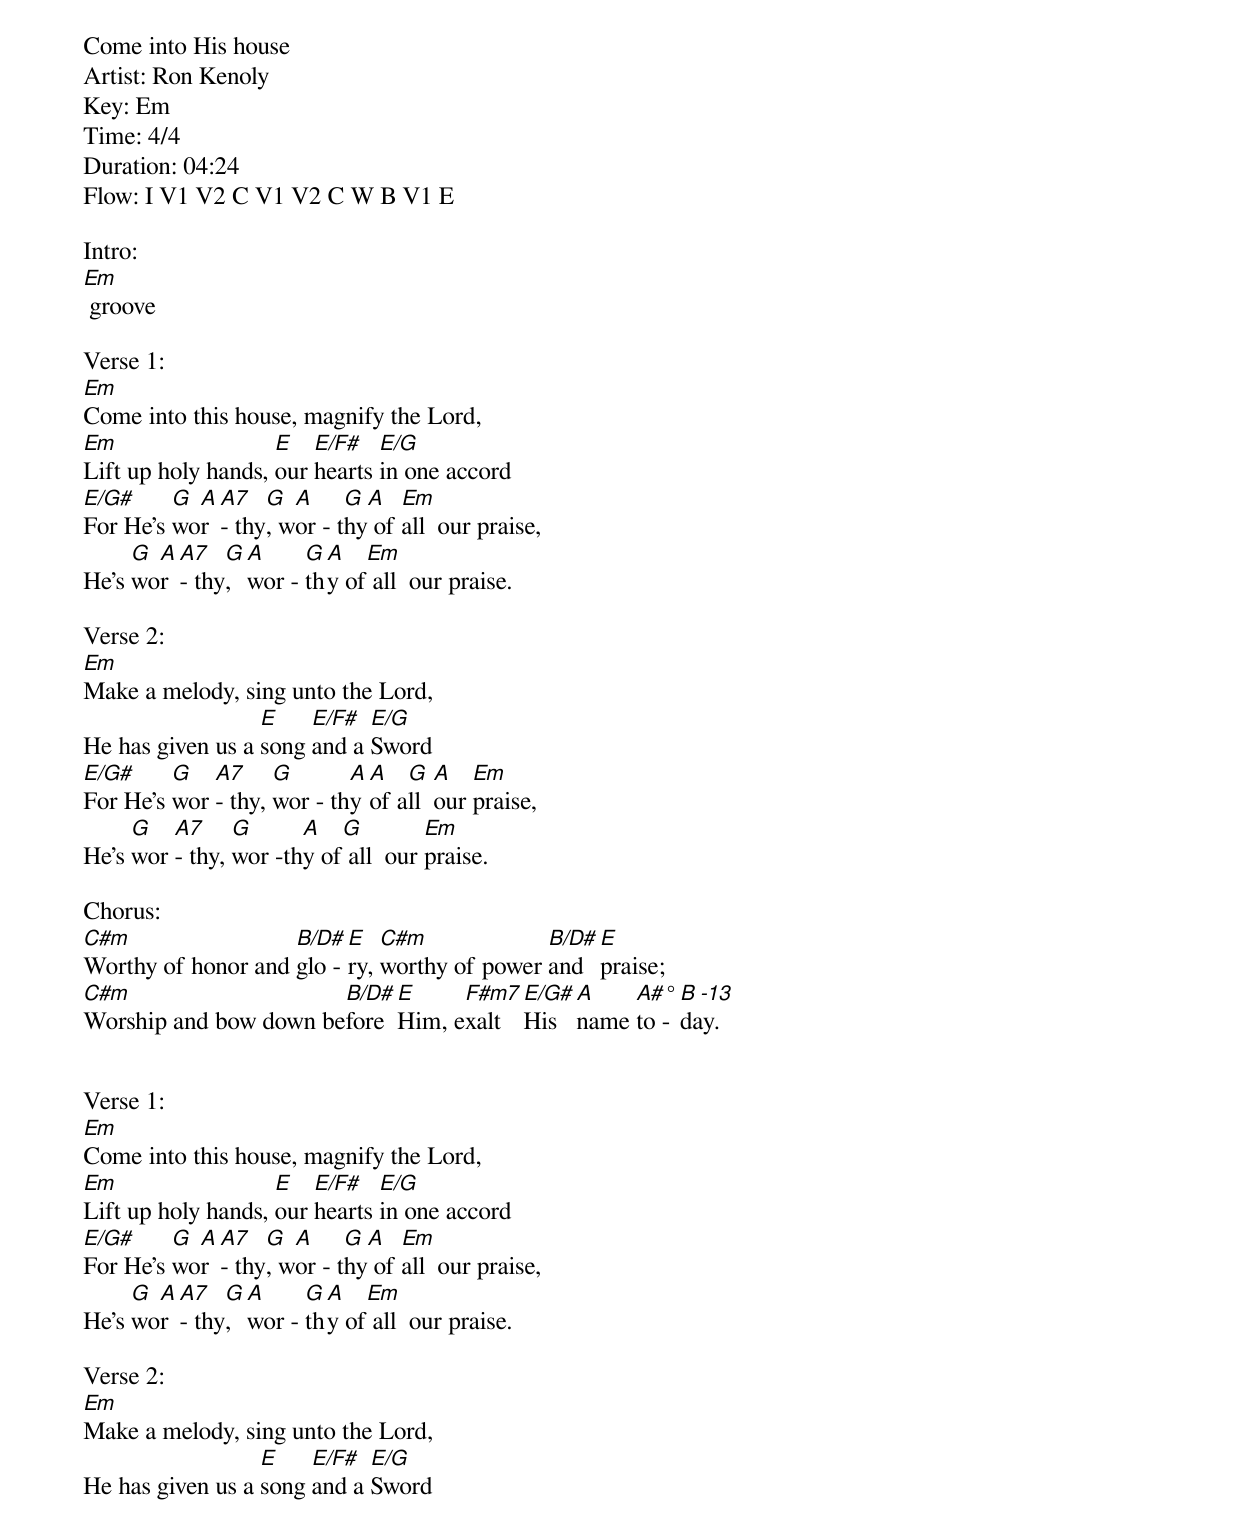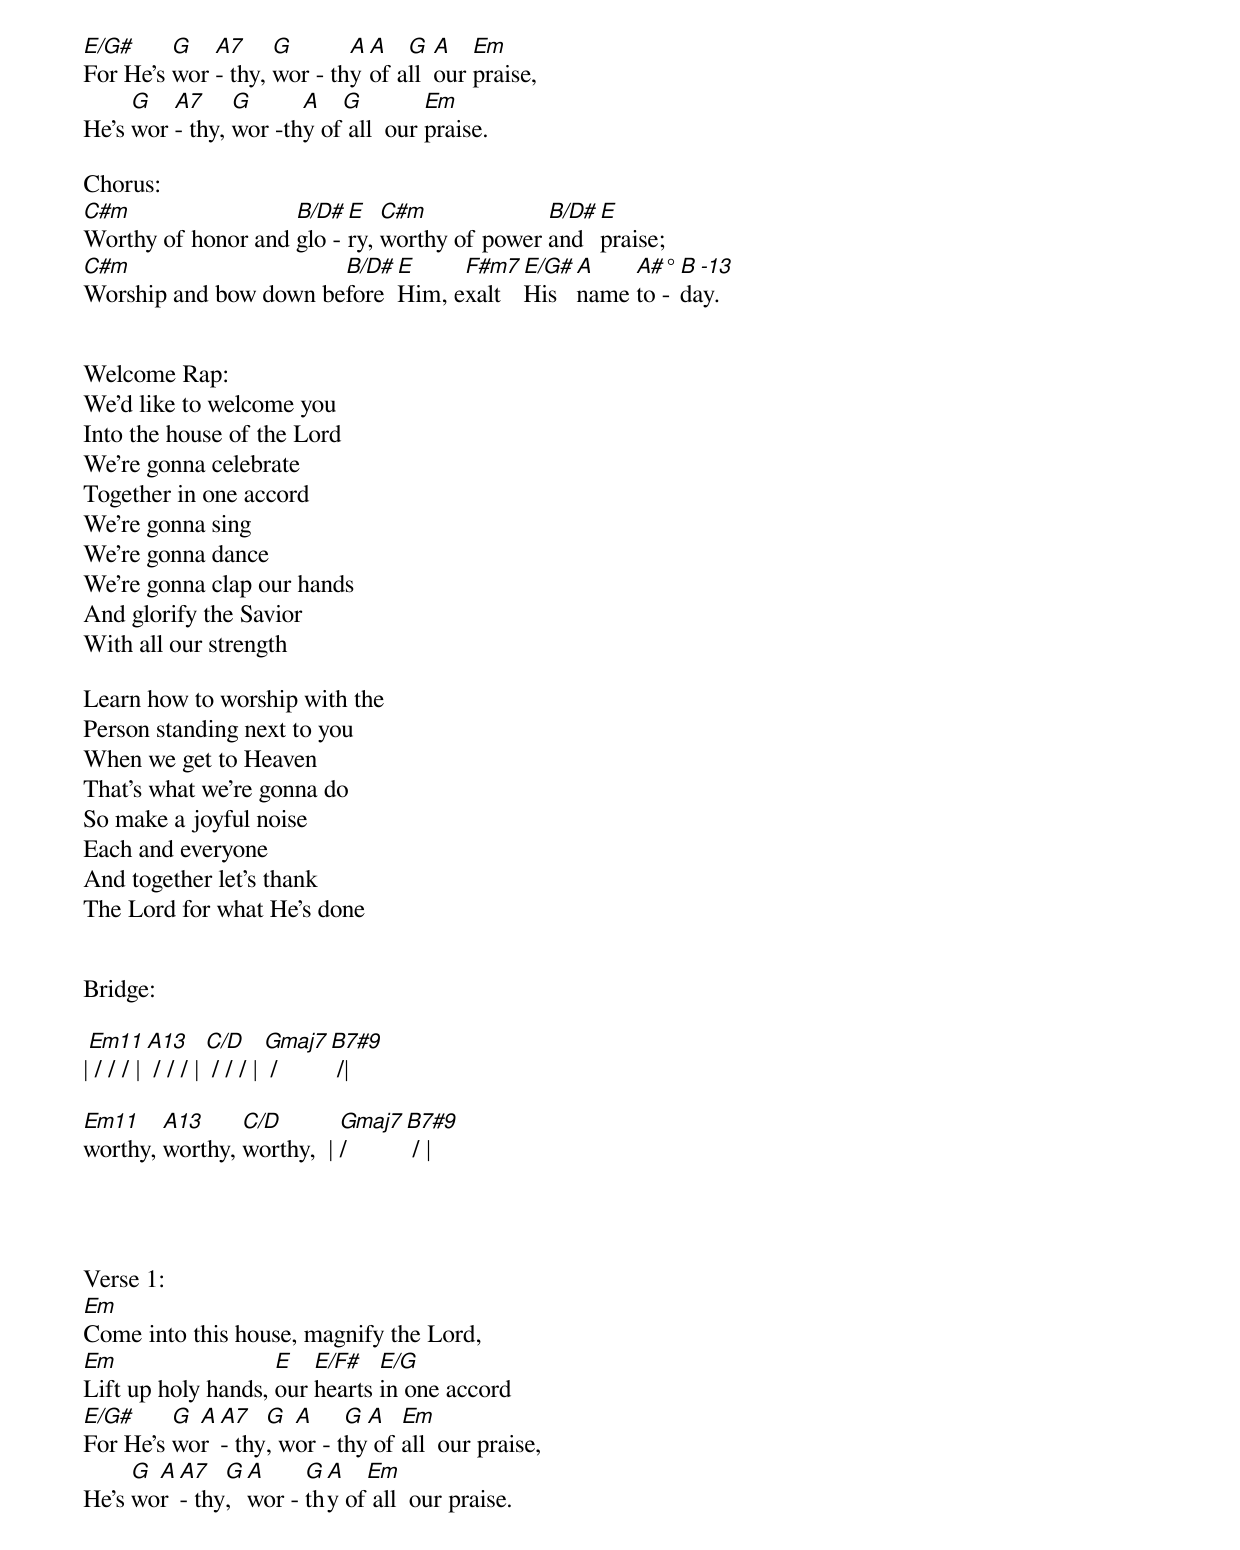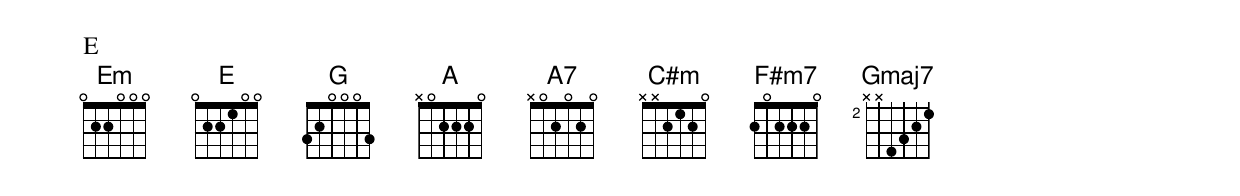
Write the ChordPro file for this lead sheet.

Come into His house
Artist: Ron Kenoly
Key: Em
Time: 4/4
Duration: 04:24
Flow: I V1 V2 C V1 V2 C W B V1 E

Intro:
[Em] groove

Verse 1:
[Em]Come into this house, magnify the Lord,
[Em]Lift up holy hands, [E]our [E/F#]hearts [E/G]in one accord
[E/G#]For He's [G]wo[A]r [A7]- thy[G], w[A]or - t[G]hy[A] of [Em]all  our praise,
He's [G]wo[A]r [A7]- thy[G], [A]wor - [G]th[A]y of[Em] all  our praise.

Verse 2:
[Em]Make a melody, sing unto the Lord,
He has given us a [E]song [E/F#]and a [E/G]Sword
[E/G#]For He's [G]wor [A7]- thy, [G]wor - th[A]y [A]of a[G]ll  [A]our [Em]praise,
He's [G]wor [A7]- thy, [G]wor -th[A]y of[G] all  our [Em]praise.

Chorus:
[C#m]Worthy of honor and [B/D#]glo - [E]ry, [C#m]worthy of power [B/D#]and  [E]praise;
[C#m]Worship and bow down be[B/D#]fore [E]Him, e[F#m7]xalt [E/G#]His  [A]name [A#°]to - [B -13]day.


Verse 1:
[Em]Come into this house, magnify the Lord,
[Em]Lift up holy hands, [E]our [E/F#]hearts [E/G]in one accord
[E/G#]For He's [G]wo[A]r [A7]- thy[G], w[A]or - t[G]hy[A] of [Em]all  our praise,
He's [G]wo[A]r [A7]- thy[G], [A]wor - [G]th[A]y of[Em] all  our praise.

Verse 2:
[Em]Make a melody, sing unto the Lord,
He has given us a [E]song [E/F#]and a [E/G]Sword
[E/G#]For He's [G]wor [A7]- thy, [G]wor - th[A]y [A]of a[G]ll  [A]our [Em]praise,
He's [G]wor [A7]- thy, [G]wor -th[A]y of[G] all  our [Em]praise.

Chorus:
[C#m]Worthy of honor and [B/D#]glo - [E]ry, [C#m]worthy of power [B/D#]and  [E]praise;
[C#m]Worship and bow down be[B/D#]fore [E]Him, e[F#m7]xalt [E/G#]His  [A]name [A#°]to - [B -13]day.


Welcome Rap:
We'd like to welcome you
Into the house of the Lord
We're gonna celebrate
Together in one accord
We're gonna sing
We're gonna dance
We're gonna clap our hands
And glorify the Savior
With all our strength

Learn how to worship with the
Person standing next to you
When we get to Heaven
That's what we're gonna do
So make a joyful noise
Each and everyone
And together let's thank
The Lord for what He's done


Bridge:

|[Em11] / / / | [A13] / / / | [C/D] / / / | [Gmaj7] / [B7#9] /|

[Em11]worthy, [A13]worthy, [C/D]worthy,  | [Gmaj7]/ [B7#9] / |




Verse 1:
[Em]Come into this house, magnify the Lord,
[Em]Lift up holy hands, [E]our [E/F#]hearts [E/G]in one accord
[E/G#]For He's [G]wo[A]r [A7]- thy[G], w[A]or - t[G]hy[A] of [Em]all  our praise,
He's [G]wo[A]r [A7]- thy[G], [A]wor - [G]th[A]y of[Em] all  our praise.

E
